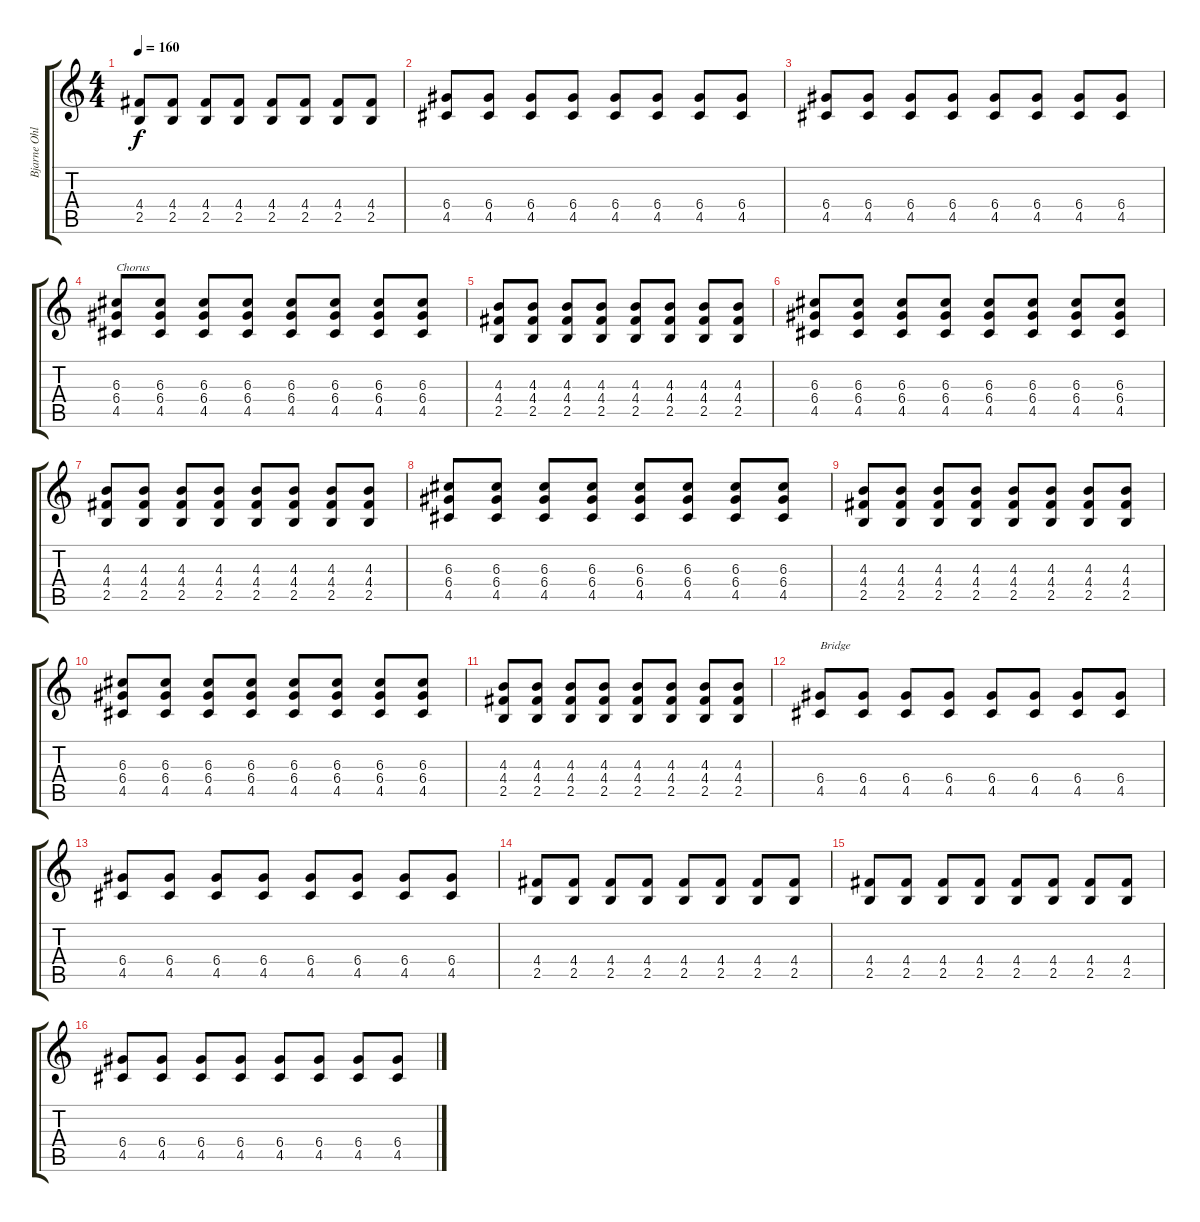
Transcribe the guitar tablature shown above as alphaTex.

\track ("Bjarne Ohline" "Bjarne Ohl") {instrument overdrivenguitar}
\staff {score tabs}
\tuning (E4 B3 G3 D3 A2 E2) {hide}
\ts (4 4)
\tempo 160
\clef g2
\ks c
(4.4 2.5).8{dy f} (4.4 2.5).8 (4.4 2.5).8 (4.4 2.5).8 (4.4 2.5).8 (4.4 2.5).8 (4.4 2.5).8 (4.4 2.5).8 |
(6.4 4.5).8 (6.4 4.5).8 (6.4 4.5).8 (6.4 4.5).8 (6.4 4.5).8 (6.4 4.5).8 (6.4 4.5).8 (6.4 4.5).8 |
(6.4 4.5).8 (6.4 4.5).8 (6.4 4.5).8 (6.4 4.5).8 (6.4 4.5).8 (6.4 4.5).8 (6.4 4.5).8 (6.4 4.5).8 |
(6.3 6.4 4.5).8{txt "Chorus"} (6.3 6.4 4.5).8 (6.3 6.4 4.5).8 (6.3 6.4 4.5).8 (6.3 6.4 4.5).8 (6.3 6.4 4.5).8 (6.3 6.4 4.5).8 (6.3 6.4 4.5).8 |
(4.3 4.4 2.5).8 (4.3 4.4 2.5).8 (4.3 4.4 2.5).8 (4.3 4.4 2.5).8 (4.3 4.4 2.5).8 (4.3 4.4 2.5).8 (4.3 4.4 2.5).8 (4.3 4.4 2.5).8 |
(6.3 6.4 4.5).8 (6.3 6.4 4.5).8 (6.3 6.4 4.5).8 (6.3 6.4 4.5).8 (6.3 6.4 4.5).8 (6.3 6.4 4.5).8 (6.3 6.4 4.5).8 (6.3 6.4 4.5).8 |
(4.3 4.4 2.5).8 (4.3 4.4 2.5).8 (4.3 4.4 2.5).8 (4.3 4.4 2.5).8 (4.3 4.4 2.5).8 (4.3 4.4 2.5).8 (4.3 4.4 2.5).8 (4.3 4.4 2.5).8 |
(6.3 6.4 4.5).8 (6.3 6.4 4.5).8 (6.3 6.4 4.5).8 (6.3 6.4 4.5).8 (6.3 6.4 4.5).8 (6.3 6.4 4.5).8 (6.3 6.4 4.5).8 (6.3 6.4 4.5).8 |
(4.3 4.4 2.5).8 (4.3 4.4 2.5).8 (4.3 4.4 2.5).8 (4.3 4.4 2.5).8 (4.3 4.4 2.5).8 (4.3 4.4 2.5).8 (4.3 4.4 2.5).8 (4.3 4.4 2.5).8 |
(6.3 6.4 4.5).8 (6.3 6.4 4.5).8 (6.3 6.4 4.5).8 (6.3 6.4 4.5).8 (6.3 6.4 4.5).8 (6.3 6.4 4.5).8 (6.3 6.4 4.5).8 (6.3 6.4 4.5).8 |
(4.3 4.4 2.5).8 (4.3 4.4 2.5).8 (4.3 4.4 2.5).8 (4.3 4.4 2.5).8 (4.3 4.4 2.5).8 (4.3 4.4 2.5).8 (4.3 4.4 2.5).8 (4.3 4.4 2.5).8 |
(6.4 4.5).8{txt "Bridge"} (6.4 4.5).8 (6.4 4.5).8 (6.4 4.5).8 (6.4 4.5).8 (6.4 4.5).8 (6.4 4.5).8 (6.4 4.5).8 |
(6.4 4.5).8 (6.4 4.5).8 (6.4 4.5).8 (6.4 4.5).8 (6.4 4.5).8 (6.4 4.5).8 (6.4 4.5).8 (6.4 4.5).8 |
(4.4 2.5).8 (4.4 2.5).8 (4.4 2.5).8 (4.4 2.5).8 (4.4 2.5).8 (4.4 2.5).8 (4.4 2.5).8 (4.4 2.5).8 |
(4.4 2.5).8 (4.4 2.5).8 (4.4 2.5).8 (4.4 2.5).8 (4.4 2.5).8 (4.4 2.5).8 (4.4 2.5).8 (4.4 2.5).8 |
(6.4 4.5).8 (6.4 4.5).8 (6.4 4.5).8 (6.4 4.5).8 (6.4 4.5).8 (6.4 4.5).8 (6.4 4.5).8 (6.4 4.5).8
